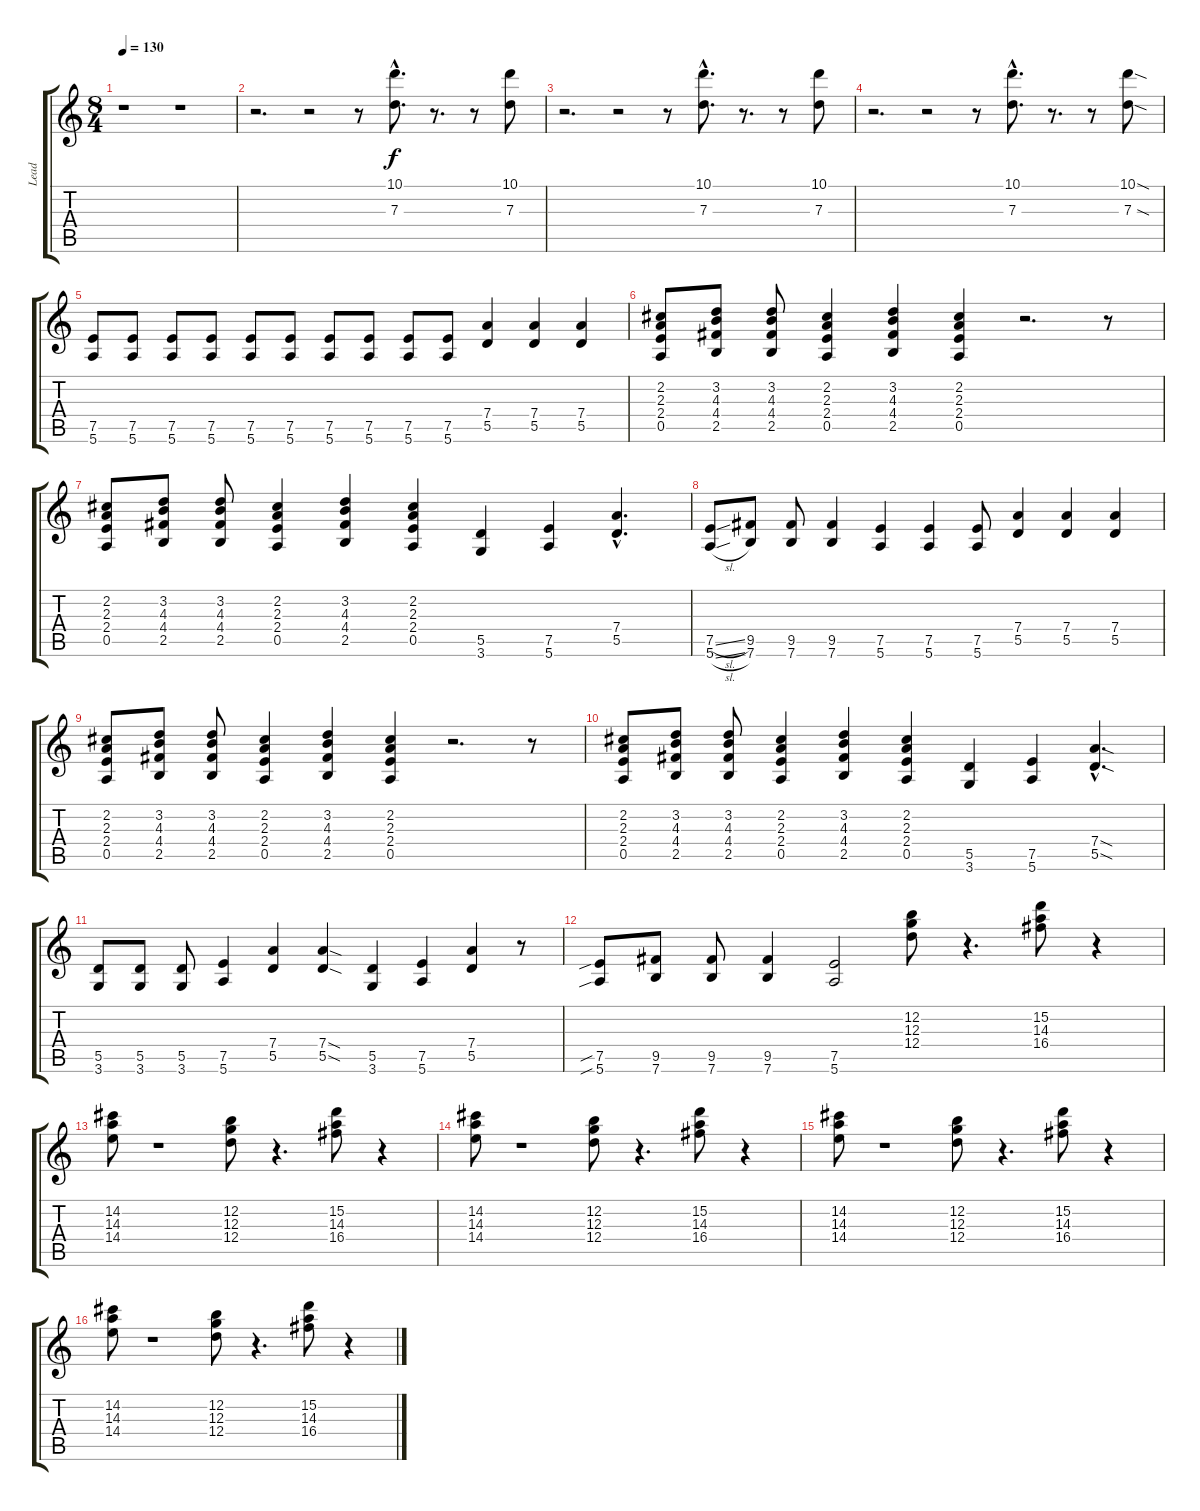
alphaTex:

\track ("Lead" "Lead") {instrument distortionguitar}
\staff {score tabs}
\tuning (E4 B3 G3 D3 A2 E2) {hide}
\ts (8 4)
\tempo 130
\clef g2
\ks c
r.1{dy f} r.1 |
r.2{d} r.2 r.8 (10.1{hac} 7.3{hac}).8{d} r.8{d} r.8 (10.1 7.3).8 |
r.2{d} r.2 r.8 (10.1{hac} 7.3{hac}).8{d} r.8{d} r.8 (10.1 7.3).8 |
r.2{d} r.2 r.8 (10.1{hac} 7.3{hac}).8{d} r.8{d} r.8 (10.1{sod} 7.3{sod}).8 |
(7.5 5.6).8 (7.5 5.6).8 (7.5 5.6).8 (7.5 5.6).8 (7.5 5.6).8 (7.5 5.6).8 (7.5 5.6).8 (7.5 5.6).8 (7.5 5.6).8 (7.5 5.6).8 (7.4 5.5).4 (7.4 5.5).4 (7.4 5.5).4 |
(2.2 2.3 2.4 0.5).8 (3.2 4.3 4.4 2.5).8 (3.2 4.3 4.4 2.5).8 (2.2 2.3 2.4 0.5).4 (3.2 4.3 4.4 2.5).4 (2.2 2.3 2.4 0.5).4 r.2{d} r.8 |
(2.2 2.3 2.4 0.5).8 (3.2 4.3 4.4 2.5).8 (3.2 4.3 4.4 2.5).8 (2.2 2.3 2.4 0.5).4 (3.2 4.3 4.4 2.5).4 (2.2 2.3 2.4 0.5).4 (5.5 3.6).4 (7.5 5.6).4 (7.4{hac} 5.5{hac}).4{d} |
(7.5{sl} 5.6{sl}).8 (9.5 7.6).8 (9.5 7.6).8 (9.5 7.6).4 (7.5 5.6).4 (7.5 5.6).4 (7.5 5.6).8 (7.4 5.5).4 (7.4 5.5).4 (7.4 5.5).4 |
(2.2 2.3 2.4 0.5).8 (3.2 4.3 4.4 2.5).8 (3.2 4.3 4.4 2.5).8 (2.2 2.3 2.4 0.5).4 (3.2 4.3 4.4 2.5).4 (2.2 2.3 2.4 0.5).4 r.2{d} r.8 |
(2.2 2.3 2.4 0.5).8 (3.2 4.3 4.4 2.5).8 (3.2 4.3 4.4 2.5).8 (2.2 2.3 2.4 0.5).4 (3.2 4.3 4.4 2.5).4 (2.2 2.3 2.4 0.5).4 (5.5 3.6).4 (7.5 5.6).4 (7.4{sod hac} 5.5{sod hac}).4{d} |
(5.5 3.6).8 (5.5 3.6).8 (5.5 3.6).8 (7.5 5.6).4 (7.4 5.5).4 (7.4{sod} 5.5{sod}).4 (5.5 3.6).4 (7.5 5.6).4 (7.4 5.5).4 r.8 |
(7.5{sib} 5.6{sib}).8 (9.5 7.6).8 (9.5 7.6).8 (9.5 7.6).4 (7.5 5.6).2 (12.2 12.3 12.4).8 r.4{d} (15.2 14.3 16.4).8 r.4 |
(14.2 14.3 14.4).8 r.1 (12.2 12.3 12.4).8 r.4{d} (15.2 14.3 16.4).8 r.4 |
(14.2 14.3 14.4).8 r.1 (12.2 12.3 12.4).8 r.4{d} (15.2 14.3 16.4).8 r.4 |
(14.2 14.3 14.4).8 r.1 (12.2 12.3 12.4).8 r.4{d} (15.2 14.3 16.4).8 r.4 |
(14.2 14.3 14.4).8 r.1 (12.2 12.3 12.4).8 r.4{d} (15.2 14.3 16.4).8 r.4
